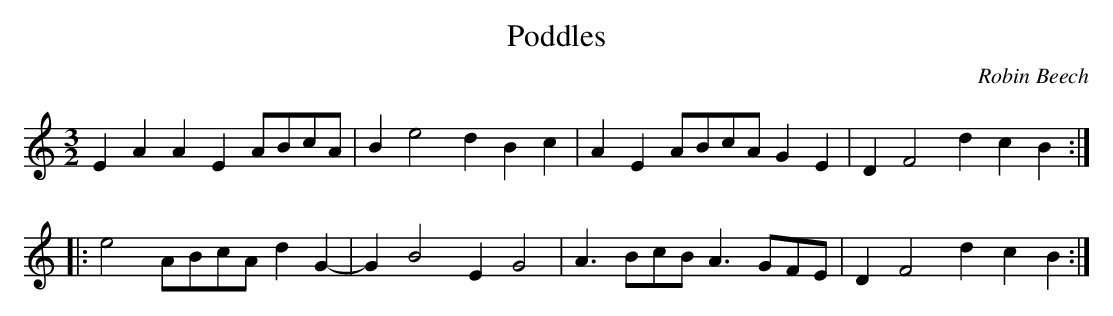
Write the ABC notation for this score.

X:1
T:Poddles
C:Robin Beech
M:3/2
L:1/4
K:Am
EA AE A/B/c/A/ | Be2dBc | AE A/B/c/A/ GE | DF2dcB ::
e2 A/B/c/A/ dG- | GB2EG2 | A>Bc/B/ A>GF/E/ | DF2 dcB :|
